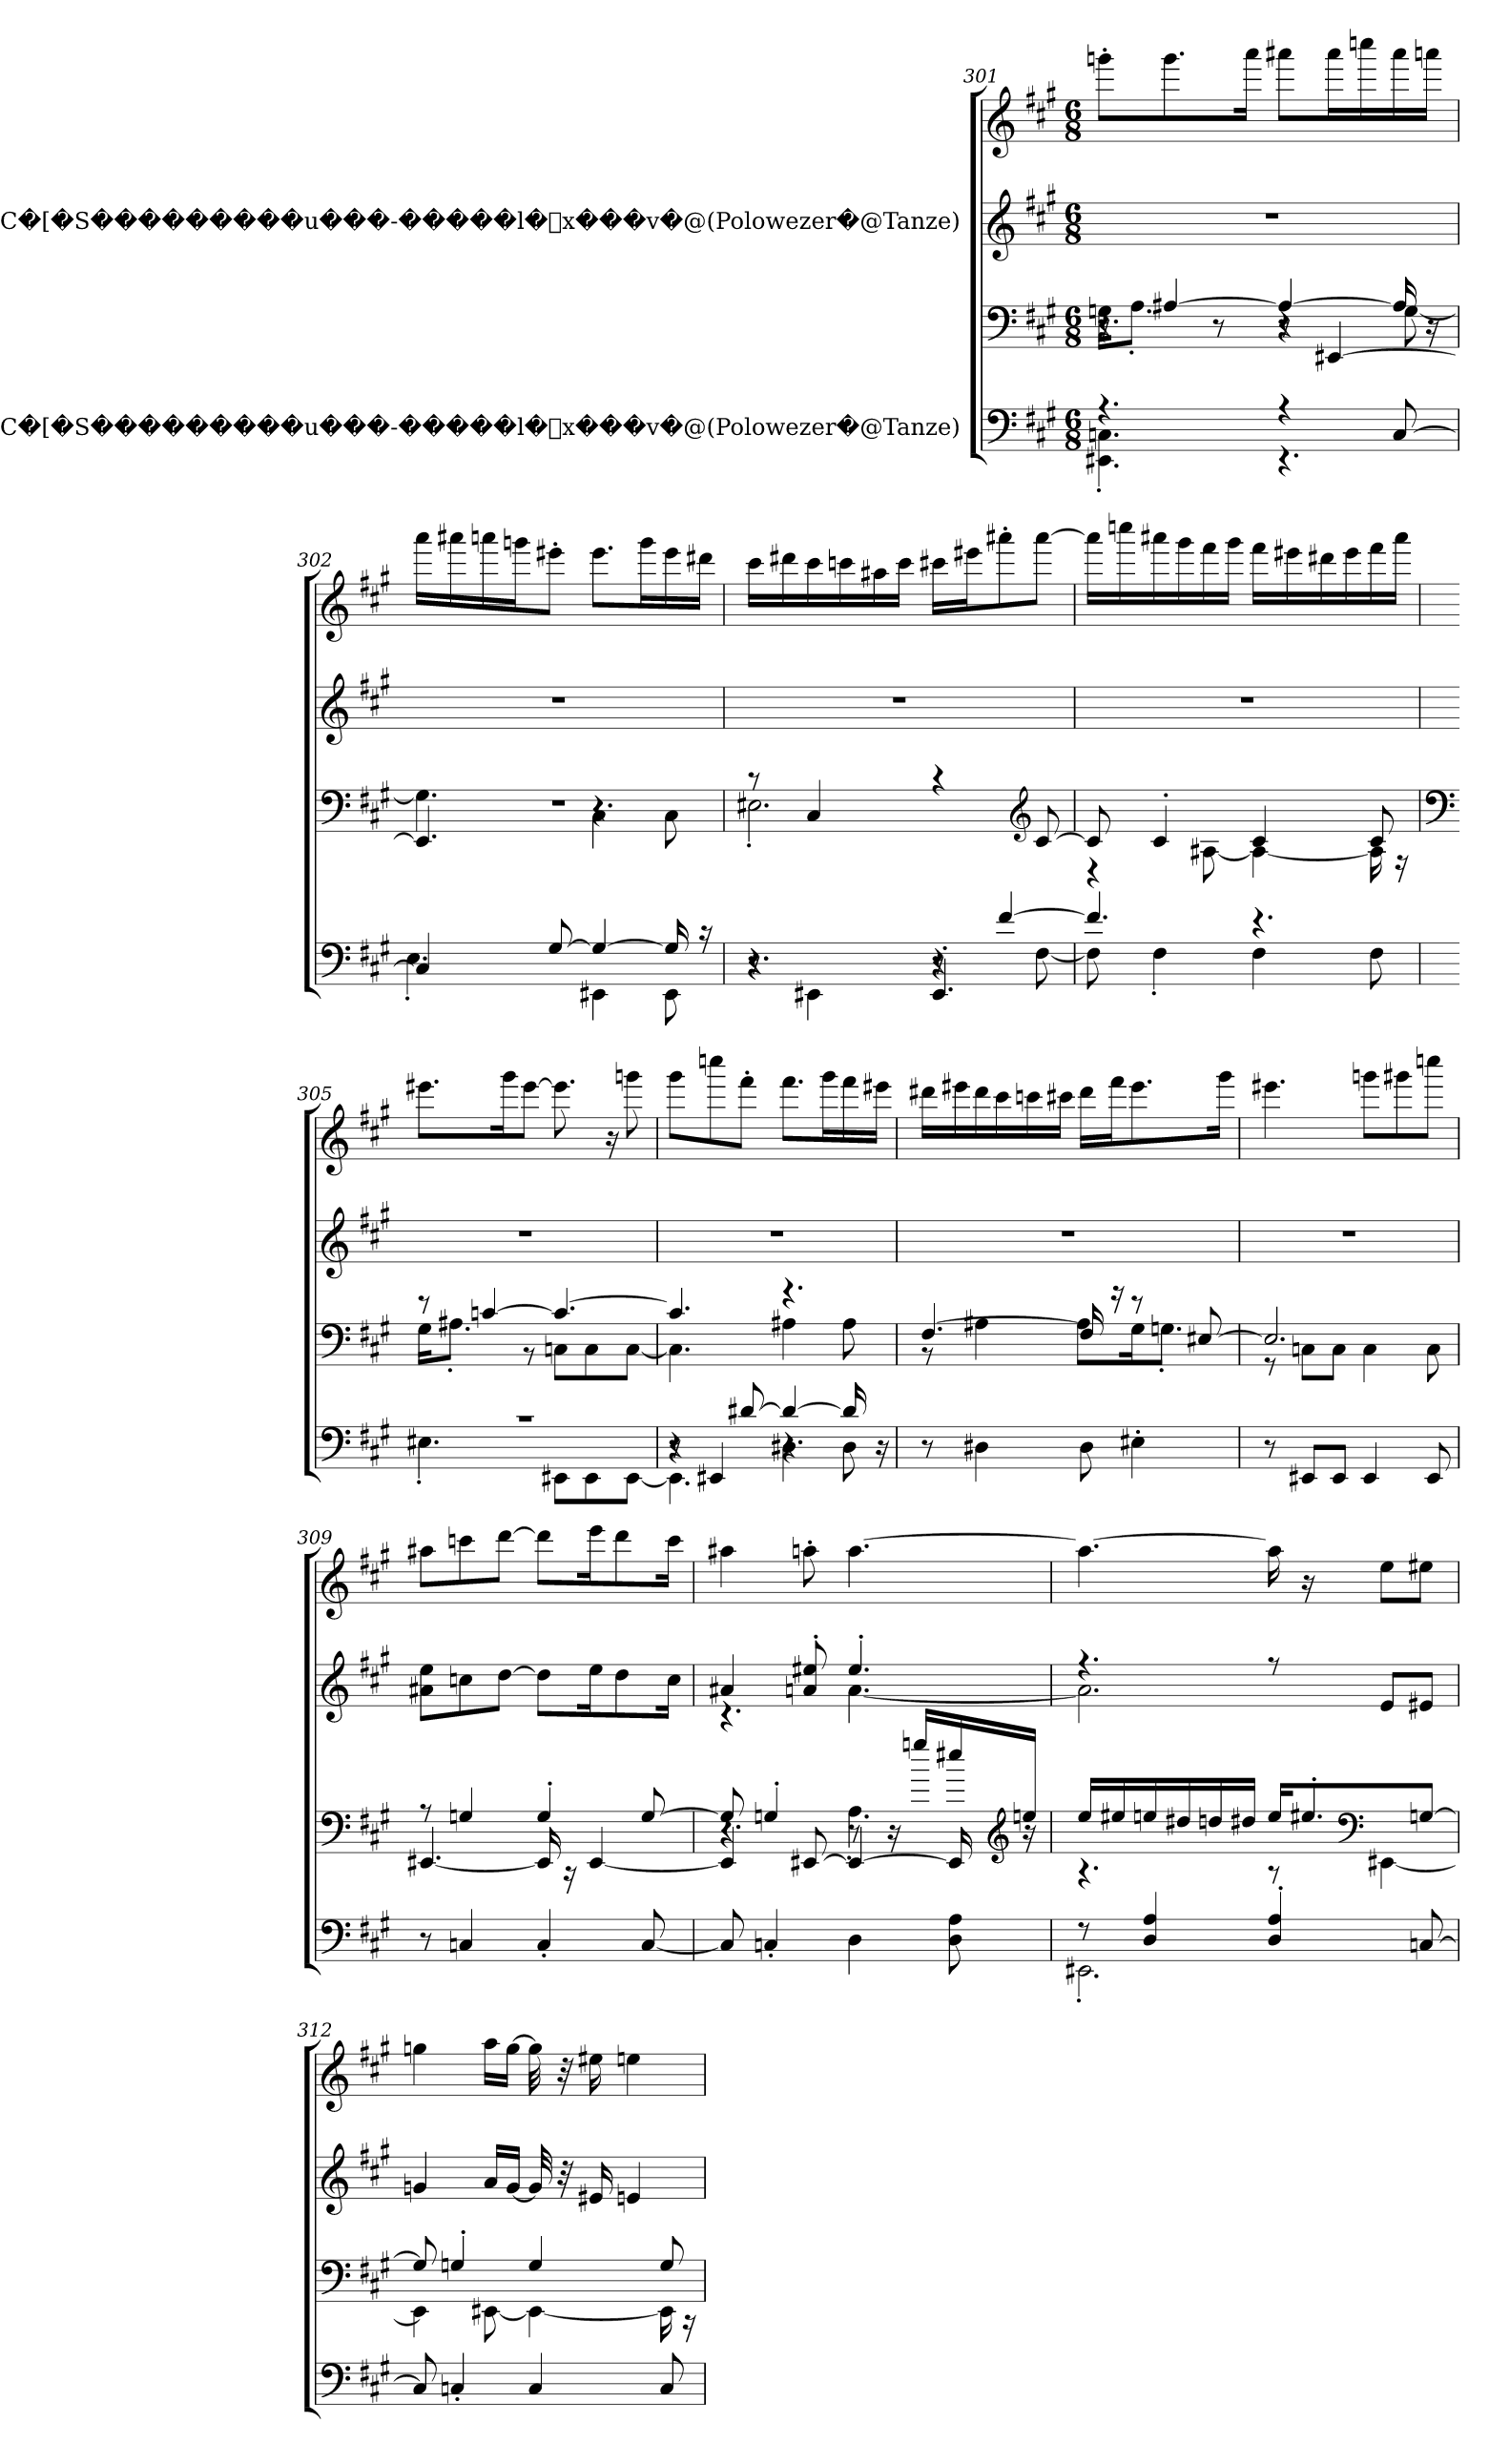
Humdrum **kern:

**kern	**kern	**kern	**kern
*part2	*part2	*part1	*part1
*staff4	*staff3	*staff2	*staff1
*I"钢琴, �C�[�S���������u���-�����l�ݗx���v�@(Polowezer�@Tanze)	*	*I"钢琴, �C�[�S���������u���-�����l�ݗx���v�@(Polowezer�@Tanze)	*
*clefF4	*clefF4	*clefG2	*clefG2
*k[f#c#g#]	*k[f#c#g#]	*k[f#c#g#]	*k[f#c#g#]
*M6/8	*M6/8	*M6/8	*M6/8
=301	=301	=301	=301
*^	*^	*	*
*	*	*	*^	*	*
4.r	4.EE#X\' 4.Cn\'	8r	16Gn\KL	4.r	2.r	8gggn'\L
.	.	.	8.A'\J	.	.	.
.	.	[4A#X/	.	.	.	8.ggg\
.	.	.	8r	.	.	.
.	.	.	.	.	.	16aaa\Jk
4r	4.r	4A#/_	4r	8r	.	8aaa#X\L
.	.	.	.	[4EE#X/	.	16aaa#\L
.	.	.	.	.	.	16ccccn\
[8C/	.	16A#/]	[8G\	.	.	16aaa#\
.	.	16r	.	.	.	16aaan\JJ
!!LO:LB:g=z
=302	=302	=302	=302	=302	=302	=302
4C/]	4.E'\	2.r	4.G\]	4.EE#/]	2.r	16aaa\LL
.	.	.	.	.	.	16aaa#X\
.	.	.	.	.	.	16aaan\
.	.	.	.	.	.	16gggn\J
[8G#/	.	.	.	.	.	8eee#X'\J
4G#/_	4EE#X\	.	4C#\	4.r	.	8.eee#\L
.	.	.	.	.	.	16ggg\L
16G#/]	8EE#\	.	8C#\	.	.	16eee#\
16r	.	.	.	.	.	16ddd#X\JJ
*	*	*	*v	*v	*	*
=303	=303	=303	=303	=303	=303
*	*^	*	*	*	*
4.r	8r	4.r	8r	2.E#X'\	2.r	16ccc#\LL
.	.	.	.	.	.	16ddd#X\
.	4EE#X\	.	4C#/	.	.	16ccc#\
.	.	.	.	.	.	16cccn\
.	.	.	.	.	.	16aa#X\
.	.	.	.	.	.	16ccc\JJ
8r	4r	4.EE#'/	4r	.	.	16ccc#X\LL
.	.	.	.	.	.	16eee#X\J
[4f#/	.	.	.	.	.	8aaa#X'\
*	*	*	*clefG2	*	*	*
.	[8F#\	.	[8c#/	.	.	[8aaa#\J
*	*v	*v	*	*	*	*
!!LO:LB:g=z
=304	=304	=304	=304	=304	=304
4.f#/]	8F#\]	8c#/]	4r	2.r	16aaa#\LL]
.	.	.	.	.	16ccccn\
.	4F#'\	4c#'/	.	.	16aaa#X\
.	.	.	.	.	16ggg#\
.	.	.	[8A#X\	.	16fff#\
.	.	.	.	.	16ggg#\JJ
4.r	4F#\	4c#/	4A#\_	.	16fff#\LL
.	.	.	.	.	16eee#X\
.	.	.	.	.	16ddd#X\
.	.	.	.	.	16eee#\
.	8F#\	8c#/	16A#\]	.	16fff#\
.	.	.	16r	.	16aaa#\JJ
=305	=305	=305	=305	=305	=305
*	*	*clefF4	*	*	*
2.r	4.E#X'\	8r	16G#\KL	2.r	8.eee#X\L
.	.	.	8.A#X'\J	.	.
.	.	[4cn/	.	.	.
.	.	.	.	.	16ggg#\K
.	.	.	8r	.	[8eee#\J
.	8EE#X\L	4.c/_	8Cn\L	.	8.eee#\]
.	8EE#\	.	8C\	.	.
.	.	.	.	.	16r
.	[8EE#\J	.	[8C\J	.	8gggn\
!!LO:PB:g=z
=306	=306	=306	=306	=306	=306
*	*^	*	*	*	*
4r	4.EE#\]	8r	4.c/]	4.C\]	2.r	8ggg#\L
.	.	4EE#X/	.	.	.	8ccccn\
[8d#X/	.	.	.	.	.	8fff#'\J
4d#/_	4D#X\	4.r	4.r	4A#X\	.	8.fff#\L
.	.	.	.	.	.	16ggg#\L
16d#/]	8D#\	.	.	8A#\	.	16fff#\
16r	.	.	.	.	.	16eee#X\JJ
*v	*v	*v	*	*	*	*
=307	=307	=307	=307	=307
8r	[4.F#/	8r	2.r	16ddd#X\LL
.	.	.	.	16eee#X\
4D#X\	.	4A#X\	.	16ddd#\
.	.	.	.	16ccc#\
.	.	.	.	16cccn\
.	.	.	.	16ccc#X\JJ
8D#\	16F#/]	8A#\L	.	16ddd#\LL
.	16r	.	.	16fff#\J
4E#X'\	8r	16G#\K	.	8.eee#\
.	.	8.Gn'\J	.	.
.	[8E#X/	.	.	.
.	.	.	.	16ggg#\Jk
!!LO:LB:g=z
=308	=308	=308	=308	=308
8r	2.E#/]	8r	2.r	4.eee#X\
8EE#X/L	.	8Cn\L	.	.
8EE#/J	.	8C\J	.	.
4EE#/	.	4C\	.	8gggn\L
.	.	.	.	8ggg#X\
8EE#/	.	8C\	.	8ccccn\J
=309	=309	=309	=309	=309
8r	8r	[4.EE#X/	8a#X\ 8ee\L	8aa#X\L
4Cn/	4Gn/	.	8ccn\	8cccn\
.	.	.	[8dd\J	[8ddd\J
4C'/	4G'/	16EE#/]	8dd\L]	8ddd\L]
.	.	16r	.	.
.	.	[4EE#/	16ee\K	16eee\K
.	.	.	8dd\	8ddd\
[8C/	[8G/	.	.	.
.	.	.	16cc\Jk	16ccc\Jk
=310	=310	=310	=310	=310
*	*	*^	*^	*
8C/]	8G/]	4.r	4EE#/]	4a#X/	4.r	4aa#X\
4Cn'/	4Gn'/	.	.	.	.	.
.	.	.	[8EE#X/	8an/' 8ee#X/'	.	8aan'\
4D\	8r	4.A'\	4EE#/_	4.ee#'/	[4.a\	[4.aa\
.	16r	.	.	.	.	.
.	16ggn/LL	.	.	.	.	.
8D\ 8A\	16ee#X/	.	16EE#/]	.	.	.
*	*clefG2	*	*	*	*	*
.	16een/JJ	.	16r	.	.	.
*	*	*v	*v	*	*	*
!!LO:LB:g=z
=311	=311	=311	=311	=311	=311
*^	*	*	*	*	*
8r	2.EE#X'\	16ee/LL	4.r	4.r	2.a\]	4.aa\_
.	.	16ee#X/	.	.	.	.
4D/ 4A/	.	16een/	.	.	.	.
.	.	16dd#X/	.	.	.	.
.	.	16ddn/	.	.	.	.
.	.	16dd#X/JJ	.	.	.	.
4D/' 4A/'	.	16ee/KL	8r	8r	.	16aa\]
.	.	8.ee#X'/	.	.	.	16r
*	*	*clefF4	*	*	*	*
.	.	.	[4EE#X\	8e/L	.	8ee\L
[8Cn/	.	[8Gn/J	.	8e#X/J	.	8ee#X\J
*v	*v	*	*	*v	*v	*
=312	=312	=312	=312	=312
8C/]	8G/]	4EE#\]	4gn/	4ggn\
4Cn'/	4Gn'/	.	.	.
.	.	[8EE#X\	16a/LL	16aa\LL
.	.	.	[16g/JJ	[16gg\JJ
4C/	4G/	4EE#\_	32g/]	32gg\]
.	.	.	32r	32r
.	.	.	16e#X/	16ee#X\
.	.	.	4en/	4een\
8C/	8G/	16EE#\]	.	.
.	.	16r	.	.
*	*v	*v	*	*
=	=	=	=
*-	*-	*-	*-
